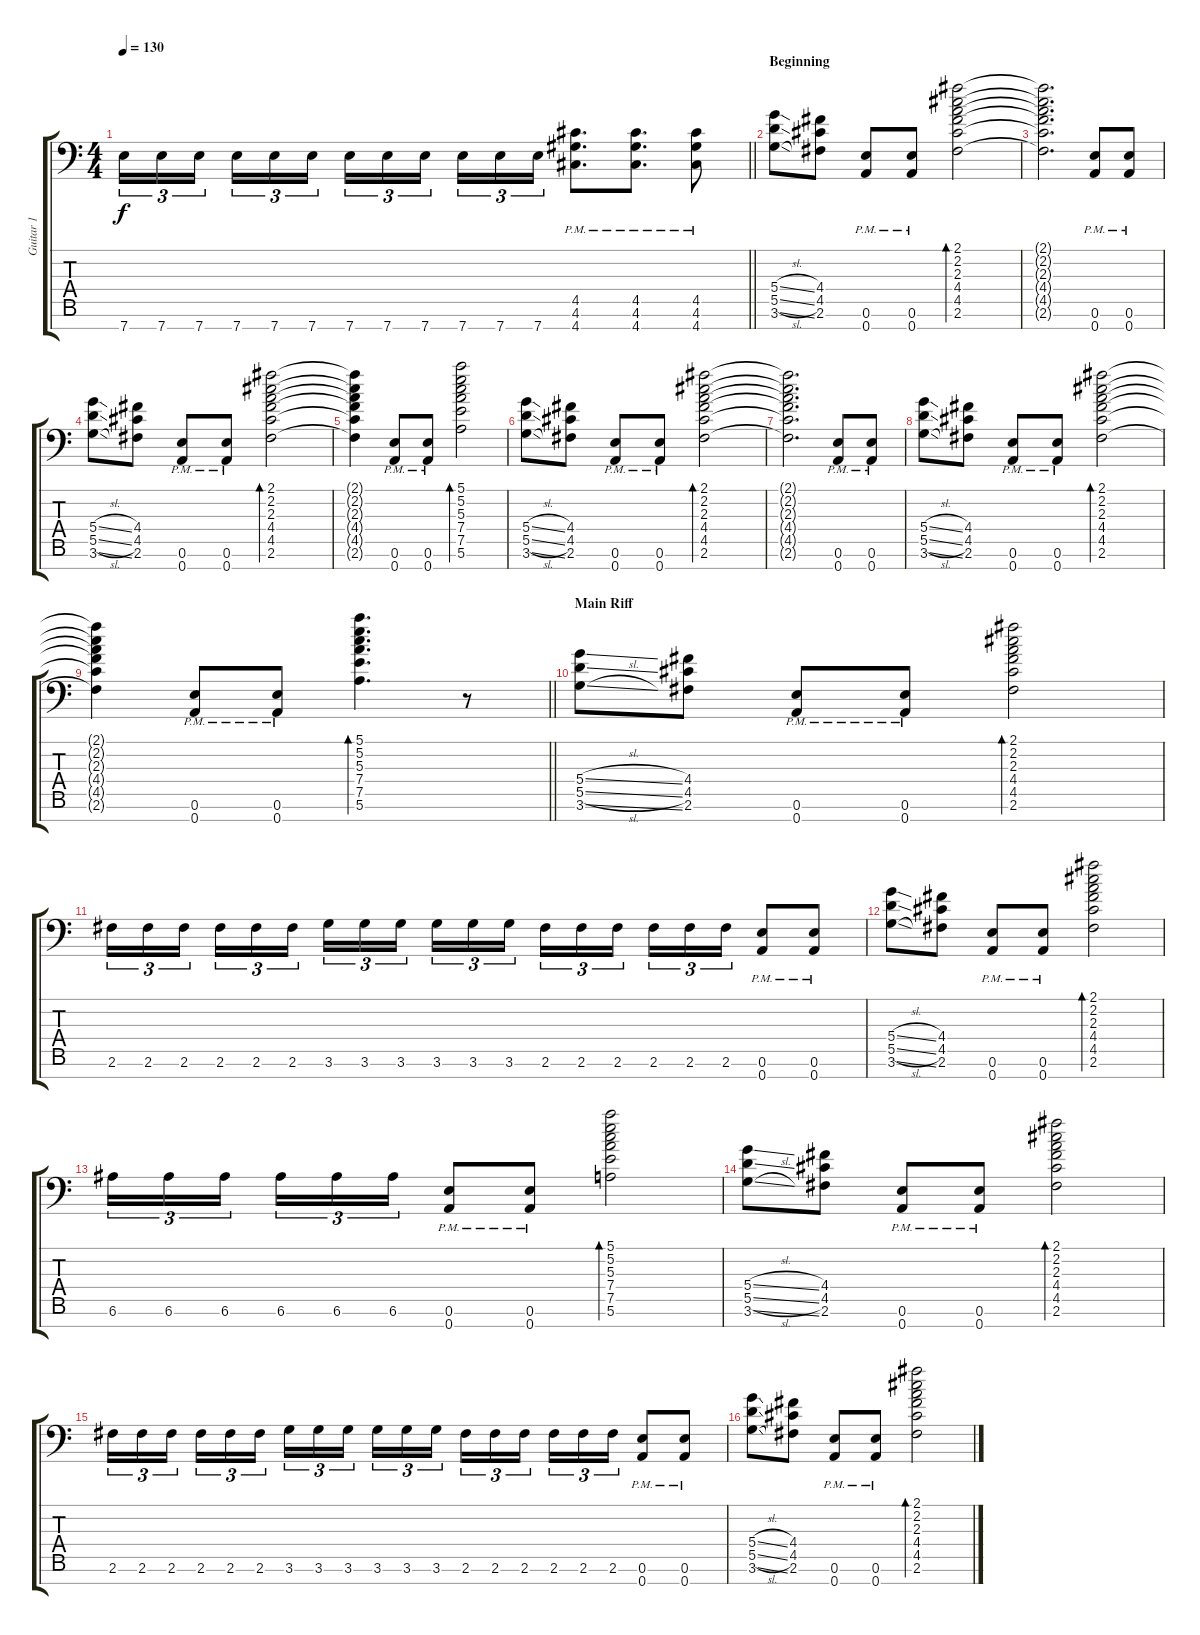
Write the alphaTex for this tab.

\track ("Guitar 1" "Guitar 1") {instrument distortionguitar}
\staff {score tabs}
\tuning (E4 B3 G3 D3 A2 E2 A1) {hide}
\ts (4 4)
\tempo 130
\clef f4
\barLineRight lightlight
\ks c
7.7.16{tu (3 2) dy f} 7.7.16{tu (3 2)} 7.7.16{tu (3 2) beam splitsecondary} 7.7.16{tu (3 2)} 7.7.16{tu (3 2)} 7.7.16{tu (3 2)} 7.7.16{tu (3 2)} 7.7.16{tu (3 2)} 7.7.16{tu (3 2) beam splitsecondary} 7.7.16{tu (3 2)} 7.7.16{tu (3 2)} 7.7.16{tu (3 2)} (4.5{pm} 4.6{pm} 4.7{pm}).8{d} (4.5{pm} 4.6{pm} 4.7{pm}).8{d} (4.5{pm} 4.6{pm} 4.7{pm}).8 |
\section ("" "Beginning")
(5.4{sl} 5.5{sl} 3.6{sl}).8{volume 14} (4.4 4.5 2.6).8 (0.6{pm} 0.7{pm}).8 (0.6{pm} 0.7{pm}).8 (2.1 2.2 2.3 4.4 4.5 2.6).2{bd 60} |
(2.1{t} 2.2{t} 2.3{t} 4.4{t} 4.5{t} 2.6{t}).2{d} (0.6{pm} 0.7{pm}).8 (0.6{pm} 0.7{pm}).8 |
(5.4{sl} 5.5{sl} 3.6{sl}).8 (4.4 4.5 2.6).8 (0.6{pm} 0.7{pm}).8 (0.6{pm} 0.7{pm}).8 (2.1 2.2 2.3 4.4 4.5 2.6).2{bd 60} |
(2.1{t} 2.2{t} 2.3{t} 4.4{t} 4.5{t} 2.6{t}).4 (0.6{pm} 0.7{pm}).8 (0.6{pm} 0.7{pm}).8 (5.1 5.2 5.3 7.4 7.5 5.6).2{bd 60} |
(5.4{sl} 5.5{sl} 3.6{sl}).8 (4.4 4.5 2.6).8 (0.6{pm} 0.7{pm}).8 (0.6{pm} 0.7{pm}).8 (2.1 2.2 2.3 4.4 4.5 2.6).2{bd 60} |
(2.1{t} 2.2{t} 2.3{t} 4.4{t} 4.5{t} 2.6{t}).2{d} (0.6{pm} 0.7{pm}).8 (0.6{pm} 0.7{pm}).8 |
(5.4{sl} 5.5{sl} 3.6{sl}).8 (4.4 4.5 2.6).8 (0.6{pm} 0.7{pm}).8 (0.6{pm} 0.7{pm}).8 (2.1 2.2 2.3 4.4 4.5 2.6).2{bd 60} |
\barLineRight lightlight
(2.1{t} 2.2{t} 2.3{t} 4.4{t} 4.5{t} 2.6{t}).4 (0.6{pm} 0.7{pm}).8 (0.6{pm} 0.7{pm}).8 (5.1 5.2 5.3 7.4 7.5 5.6).4{d bd 60} r.8 |
\section ("" "Main Riff")
(5.4{sl} 5.5{sl} 3.6{sl}).8 (4.4 4.5 2.6).8 (0.6{pm} 0.7{pm}).8 (0.6{pm} 0.7{pm}).8 (2.1 2.2 2.3 4.4 4.5 2.6).2{bd 60} |
2.6.16{tu (3 2)} 2.6.16{tu (3 2)} 2.6.16{tu (3 2) beam splitsecondary} 2.6.16{tu (3 2)} 2.6.16{tu (3 2)} 2.6.16{tu (3 2)} 3.6.16{tu (3 2)} 3.6.16{tu (3 2)} 3.6.16{tu (3 2) beam splitsecondary} 3.6.16{tu (3 2)} 3.6.16{tu (3 2)} 3.6.16{tu (3 2)} 2.6.16{tu (3 2)} 2.6.16{tu (3 2)} 2.6.16{tu (3 2) beam splitsecondary} 2.6.16{tu (3 2)} 2.6.16{tu (3 2)} 2.6.16{tu (3 2)} (0.6{pm} 0.7{pm}).8 (0.6{pm} 0.7{pm}).8 |
(5.4{sl} 5.5{sl} 3.6{sl}).8 (4.4 4.5 2.6).8 (0.6{pm} 0.7{pm}).8 (0.6{pm} 0.7{pm}).8 (2.1 2.2 2.3 4.4 4.5 2.6).2{bd 60} |
6.6.16{tu (3 2)} 6.6.16{tu (3 2)} 6.6.16{tu (3 2) beam splitsecondary} 6.6.16{tu (3 2)} 6.6.16{tu (3 2)} 6.6.16{tu (3 2)} (0.6{pm} 0.7{pm}).8 (0.6{pm} 0.7{pm}).8 (5.1 5.2 5.3 7.4 7.5 5.6).2{bd 60} |
(5.4{sl} 5.5{sl} 3.6{sl}).8 (4.4 4.5 2.6).8 (0.6{pm} 0.7{pm}).8 (0.6{pm} 0.7{pm}).8 (2.1 2.2 2.3 4.4 4.5 2.6).2{bd 60} |
2.6.16{tu (3 2)} 2.6.16{tu (3 2)} 2.6.16{tu (3 2) beam splitsecondary} 2.6.16{tu (3 2)} 2.6.16{tu (3 2)} 2.6.16{tu (3 2)} 3.6.16{tu (3 2)} 3.6.16{tu (3 2)} 3.6.16{tu (3 2) beam splitsecondary} 3.6.16{tu (3 2)} 3.6.16{tu (3 2)} 3.6.16{tu (3 2)} 2.6.16{tu (3 2)} 2.6.16{tu (3 2)} 2.6.16{tu (3 2) beam splitsecondary} 2.6.16{tu (3 2)} 2.6.16{tu (3 2)} 2.6.16{tu (3 2)} (0.6{pm} 0.7{pm}).8 (0.6{pm} 0.7{pm}).8 |
(5.4{sl} 5.5{sl} 3.6{sl}).8 (4.4 4.5 2.6).8 (0.6{pm} 0.7{pm}).8 (0.6{pm} 0.7{pm}).8 (2.1 2.2 2.3 4.4 4.5 2.6).2{bd 60}
